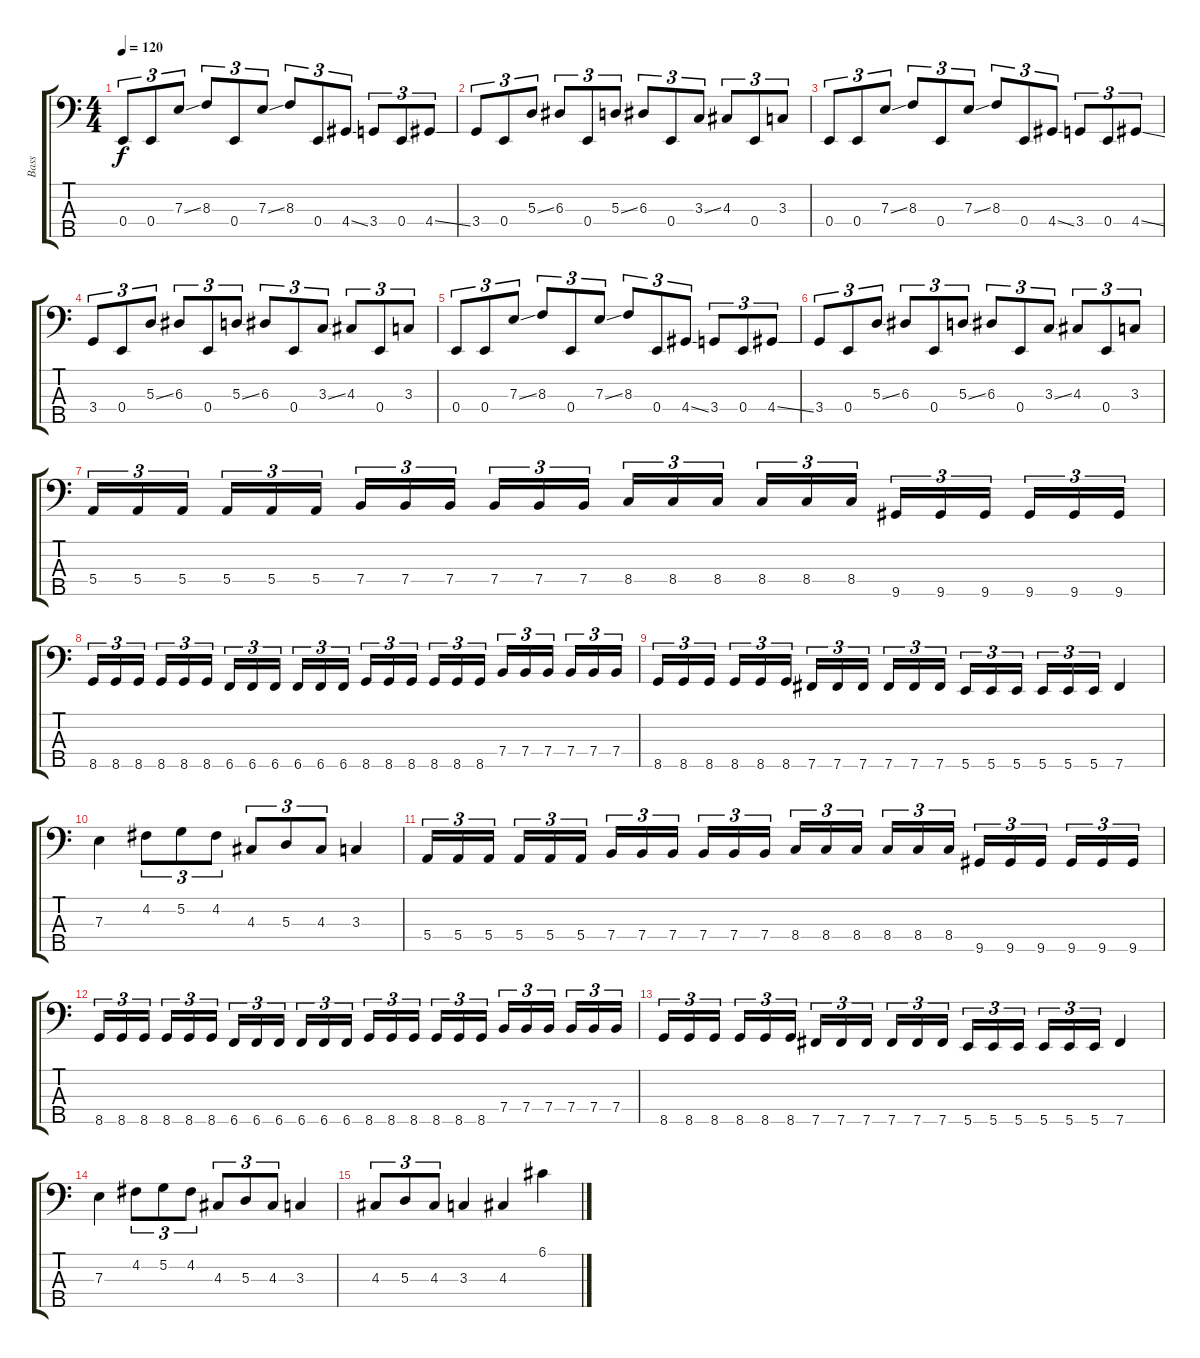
\track ("Bass" "Bass") {instrument electricbasspick}
\staff {score tabs}
\tuning (G2 D2 A1 E1 B0) {hide}
\ts (4 4)
\tempo 120
\clef f4
\ks c
0.4.8{tu (3 2) dy f} 0.4.8{tu (3 2)} 7.3{ss}.8{tu (3 2)} 8.3.8{tu (3 2)} 0.4.8{tu (3 2)} 7.3{ss}.8{tu (3 2)} 8.3.8{tu (3 2)} 0.4.8{tu (3 2)} 4.4{ss}.8{tu (3 2)} 3.4.8{tu (3 2)} 0.4.8{tu (3 2)} 4.4{ss}.8{tu (3 2)} |
3.4.8{tu (3 2)} 0.4.8{tu (3 2)} 5.3{ss}.8{tu (3 2)} 6.3.8{tu (3 2)} 0.4.8{tu (3 2)} 5.3{ss}.8{tu (3 2)} 6.3.8{tu (3 2)} 0.4.8{tu (3 2)} 3.3{ss}.8{tu (3 2)} 4.3.8{tu (3 2)} 0.4.8{tu (3 2)} 3.3.8{tu (3 2)} |
0.4.8{tu (3 2)} 0.4.8{tu (3 2)} 7.3{ss}.8{tu (3 2)} 8.3.8{tu (3 2)} 0.4.8{tu (3 2)} 7.3{ss}.8{tu (3 2)} 8.3.8{tu (3 2)} 0.4.8{tu (3 2)} 4.4{ss}.8{tu (3 2)} 3.4.8{tu (3 2)} 0.4.8{tu (3 2)} 4.4{ss}.8{tu (3 2)} |
3.4.8{tu (3 2)} 0.4.8{tu (3 2)} 5.3{ss}.8{tu (3 2)} 6.3.8{tu (3 2)} 0.4.8{tu (3 2)} 5.3{ss}.8{tu (3 2)} 6.3.8{tu (3 2)} 0.4.8{tu (3 2)} 3.3{ss}.8{tu (3 2)} 4.3.8{tu (3 2)} 0.4.8{tu (3 2)} 3.3.8{tu (3 2)} |
0.4.8{tu (3 2)} 0.4.8{tu (3 2)} 7.3{ss}.8{tu (3 2)} 8.3.8{tu (3 2)} 0.4.8{tu (3 2)} 7.3{ss}.8{tu (3 2)} 8.3.8{tu (3 2)} 0.4.8{tu (3 2)} 4.4{ss}.8{tu (3 2)} 3.4.8{tu (3 2)} 0.4.8{tu (3 2)} 4.4{ss}.8{tu (3 2)} |
3.4.8{tu (3 2)} 0.4.8{tu (3 2)} 5.3{ss}.8{tu (3 2)} 6.3.8{tu (3 2)} 0.4.8{tu (3 2)} 5.3{ss}.8{tu (3 2)} 6.3.8{tu (3 2)} 0.4.8{tu (3 2)} 3.3{ss}.8{tu (3 2)} 4.3.8{tu (3 2)} 0.4.8{tu (3 2)} 3.3.8{tu (3 2)} |
5.4.16{tu (3 2)} 5.4.16{tu (3 2)} 5.4.16{tu (3 2)} 5.4.16{tu (3 2)} 5.4.16{tu (3 2)} 5.4.16{tu (3 2)} 7.4.16{tu (3 2)} 7.4.16{tu (3 2)} 7.4.16{tu (3 2)} 7.4.16{tu (3 2)} 7.4.16{tu (3 2)} 7.4.16{tu (3 2)} 8.4.16{tu (3 2)} 8.4.16{tu (3 2)} 8.4.16{tu (3 2)} 8.4.16{tu (3 2)} 8.4.16{tu (3 2)} 8.4.16{tu (3 2)} 9.5.16{tu (3 2)} 9.5.16{tu (3 2)} 9.5.16{tu (3 2)} 9.5.16{tu (3 2)} 9.5.16{tu (3 2)} 9.5.16{tu (3 2)} |
8.5.16{tu (3 2)} 8.5.16{tu (3 2)} 8.5.16{tu (3 2)} 8.5.16{tu (3 2)} 8.5.16{tu (3 2)} 8.5.16{tu (3 2)} 6.5.16{tu (3 2)} 6.5.16{tu (3 2)} 6.5.16{tu (3 2)} 6.5.16{tu (3 2)} 6.5.16{tu (3 2)} 6.5.16{tu (3 2)} 8.5.16{tu (3 2)} 8.5.16{tu (3 2)} 8.5.16{tu (3 2)} 8.5.16{tu (3 2)} 8.5.16{tu (3 2)} 8.5.16{tu (3 2)} 7.4.16{tu (3 2)} 7.4.16{tu (3 2)} 7.4.16{tu (3 2)} 7.4.16{tu (3 2)} 7.4.16{tu (3 2)} 7.4.16{tu (3 2)} |
8.5.16{tu (3 2)} 8.5.16{tu (3 2)} 8.5.16{tu (3 2)} 8.5.16{tu (3 2)} 8.5.16{tu (3 2)} 8.5.16{tu (3 2)} 7.5.16{tu (3 2)} 7.5.16{tu (3 2)} 7.5.16{tu (3 2)} 7.5.16{tu (3 2)} 7.5.16{tu (3 2)} 7.5.16{tu (3 2)} 5.5.16{tu (3 2)} 5.5.16{tu (3 2)} 5.5.16{tu (3 2)} 5.5.16{tu (3 2)} 5.5.16{tu (3 2)} 5.5.16{tu (3 2)} 7.5.4 |
7.3.4 4.2.8{tu (3 2)} 5.2.8{tu (3 2)} 4.2.8{tu (3 2)} 4.3.8{tu (3 2)} 5.3.8{tu (3 2)} 4.3.8{tu (3 2)} 3.3.4 |
5.4.16{tu (3 2)} 5.4.16{tu (3 2)} 5.4.16{tu (3 2)} 5.4.16{tu (3 2)} 5.4.16{tu (3 2)} 5.4.16{tu (3 2)} 7.4.16{tu (3 2)} 7.4.16{tu (3 2)} 7.4.16{tu (3 2)} 7.4.16{tu (3 2)} 7.4.16{tu (3 2)} 7.4.16{tu (3 2)} 8.4.16{tu (3 2)} 8.4.16{tu (3 2)} 8.4.16{tu (3 2)} 8.4.16{tu (3 2)} 8.4.16{tu (3 2)} 8.4.16{tu (3 2)} 9.5.16{tu (3 2)} 9.5.16{tu (3 2)} 9.5.16{tu (3 2)} 9.5.16{tu (3 2)} 9.5.16{tu (3 2)} 9.5.16{tu (3 2)} |
8.5.16{tu (3 2)} 8.5.16{tu (3 2)} 8.5.16{tu (3 2)} 8.5.16{tu (3 2)} 8.5.16{tu (3 2)} 8.5.16{tu (3 2)} 6.5.16{tu (3 2)} 6.5.16{tu (3 2)} 6.5.16{tu (3 2)} 6.5.16{tu (3 2)} 6.5.16{tu (3 2)} 6.5.16{tu (3 2)} 8.5.16{tu (3 2)} 8.5.16{tu (3 2)} 8.5.16{tu (3 2)} 8.5.16{tu (3 2)} 8.5.16{tu (3 2)} 8.5.16{tu (3 2)} 7.4.16{tu (3 2)} 7.4.16{tu (3 2)} 7.4.16{tu (3 2)} 7.4.16{tu (3 2)} 7.4.16{tu (3 2)} 7.4.16{tu (3 2)} |
8.5.16{tu (3 2)} 8.5.16{tu (3 2)} 8.5.16{tu (3 2)} 8.5.16{tu (3 2)} 8.5.16{tu (3 2)} 8.5.16{tu (3 2)} 7.5.16{tu (3 2)} 7.5.16{tu (3 2)} 7.5.16{tu (3 2)} 7.5.16{tu (3 2)} 7.5.16{tu (3 2)} 7.5.16{tu (3 2)} 5.5.16{tu (3 2)} 5.5.16{tu (3 2)} 5.5.16{tu (3 2)} 5.5.16{tu (3 2)} 5.5.16{tu (3 2)} 5.5.16{tu (3 2)} 7.5.4 |
7.3.4 4.2.8{tu (3 2)} 5.2.8{tu (3 2)} 4.2.8{tu (3 2)} 4.3.8{tu (3 2)} 5.3.8{tu (3 2)} 4.3.8{tu (3 2)} 3.3.4 |
4.3.8{tu (3 2)} 5.3.8{tu (3 2)} 4.3.8{tu (3 2)} 3.3.4 4.3.4 6.1.4
